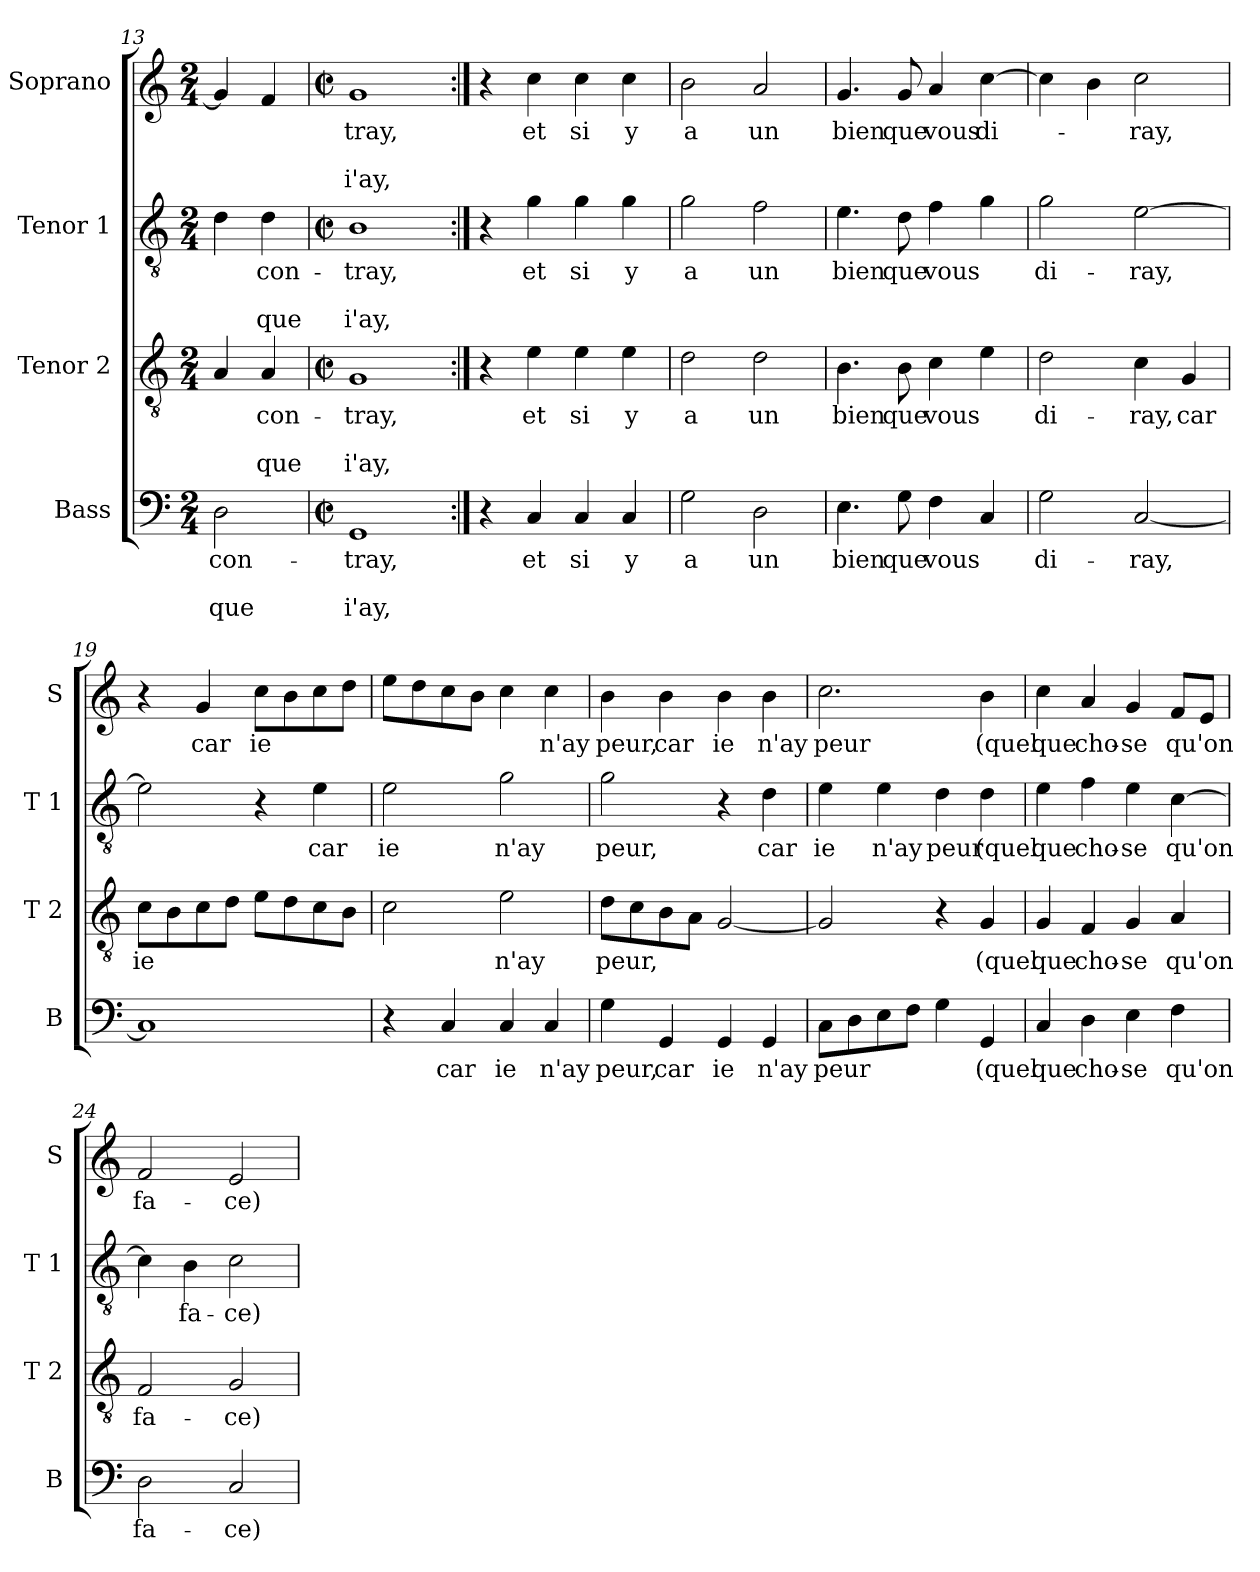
**kern	**text	**text	**text	**kern	**text	**text	**text	**kern	**text	**text	**text	**kern	**text	**text	**text
*part4	*part4	*part4	*part4	*part3	*part3	*part3	*part3	*part2	*part2	*part2	*part2	*part1	*part1	*part1	*part1
*staff4	*staff4	*staff4	*staff4	*staff3	*staff3	*staff3	*staff3	*staff2	*staff2	*staff2	*staff2	*staff1	*staff1	*staff1	*staff1
*I"Bass	*	*	*	*I"Tenor 2	*	*	*	*I"Tenor 1	*	*	*	*I"Soprano	*	*	*
*I'B	*	*	*	*I'T 2	*	*	*	*I'T 1	*	*	*	*I'S	*	*	*
*clefF4	*	*	*	*clefGv2	*	*	*	*clefGv2	*	*	*	*clefG2	*	*	*
*k[]	*	*	*	*k[]	*	*	*	*k[]	*	*	*	*k[]	*	*	*
*C:	*	*	*	*C:	*	*	*	*C:	*	*	*	*C:	*	*	*
*M2/4	*	*	*	*M2/4	*	*	*	*M2/4	*	*	*	*M2/4	*	*	*
=13	=13	=13	=13	=13	=13	=13	=13	=13	=13	=13	=13	=13	=13	=13	=13
!	!LO:LY:b	!	!LO:LY:b	!	!	!	!	!	!	!	!	!	!	!	!
2D\	-con-	.	que	4A/	.	.	.	4d\	.	.	.	4g/]	.	.	.
!	!	!	!	!	!LO:LY:b	!	!LO:LY:b	!	!LO:LY:b	!	!LO:LY:b	!	!	!	!
.	.	.	.	4A/	-con-	.	que	4d\	-con-	.	que	4f/	.	.	.
=14	=14	=14	=14	=14	=14	=14	=14	=14	=14	=14	=14	=14	=14	=14	=14
*M2/2	*	*	*	*M2/2	*	*	*	*M2/2	*	*	*	*M2/2	*	*	*
*met(c|)	*	*	*	*met(c|)	*	*	*	*met(c|)	*	*	*	*met(c|)	*	*	*
!	!LO:LY:b	!	!LO:LY:b	!	!LO:LY:b	!	!LO:LY:b	!	!LO:LY:b	!	!LO:LY:b	!	!LO:LY:b	!	!LO:LY:b
1GG	-tray,	.	i'ay,	1G	-tray,	.	i'ay,	1B	-tray,	.	i'ay,	1g	-tray,	.	-i'ay,
!!LO:LB:g=z
=15:|!	=15:|!	=15:|!	=15:|!	=15:|!	=15:|!	=15:|!	=15:|!	=15:|!	=15:|!	=15:|!	=15:|!	=15:|!	=15:|!	=15:|!	=15:|!
4r	.	.	.	4r	.	.	.	4r	.	.	.	4r	.	.	.
!	!LO:LY:b	!	!	!	!LO:LY:b	!	!	!	!LO:LY:b	!	!	!	!LO:LY:b	!	!
4C/	et	.	.	4e\	et	.	.	4g\	et	.	.	4cc\	et	.	.
!	!LO:LY:b	!	!	!	!LO:LY:b	!	!	!	!LO:LY:b	!	!	!	!LO:LY:b	!	!
4C/	si	.	.	4e\	si	.	.	4g\	si	.	.	4cc\	si	.	.
!	!LO:LY:b	!	!	!	!LO:LY:b	!	!	!	!LO:LY:b	!	!	!	!LO:LY:b	!	!
4C/	y	.	.	4e\	y	.	.	4g\	y	.	.	4cc\	y	.	.
=16	=16	=16	=16	=16	=16	=16	=16	=16	=16	=16	=16	=16	=16	=16	=16
!	!LO:LY:b	!	!	!	!LO:LY:b	!	!	!	!LO:LY:b	!	!	!	!LO:LY:b	!	!
2G\	a	.	.	2d\	a	.	.	2g\	a	.	.	2b\	a	.	.
!	!LO:LY:b	!	!	!	!LO:LY:b	!	!	!	!LO:LY:b	!	!	!	!LO:LY:b	!	!
2D\	un	.	.	2d\	un	.	.	2f\	un	.	.	2a/	un	.	.
=17	=17	=17	=17	=17	=17	=17	=17	=17	=17	=17	=17	=17	=17	=17	=17
!	!LO:LY:b	!	!	!	!LO:LY:b	!	!	!	!LO:LY:b	!	!	!	!LO:LY:b	!	!
4.E\	bien	.	.	4.B\	bien	.	.	4.e\	bien	.	.	4.g/	bien	.	.
!	!LO:LY:b	!	!	!	!LO:LY:b	!	!	!	!LO:LY:b	!	!	!	!LO:LY:b	!	!
8G\	que	.	.	8B\	que	.	.	8d\	que	.	.	8g/	que	.	.
!	!LO:LY:b	!	!	!	!LO:LY:b	!	!	!	!LO:LY:b	!	!	!	!LO:LY:b	!	!
4F\	vous	.	.	4c\	vous	.	.	4f\	vous	.	.	4a/	vous	.	.
!	!	!	!	!	!	!	!	!	!	!	!	!	!LO:LY:b	!	!
4C/	.	.	.	4e\	.	.	.	4g\	.	.	.	[4cc\	di-	.	.
=18	=18	=18	=18	=18	=18	=18	=18	=18	=18	=18	=18	=18	=18	=18	=18
!	!LO:LY:b	!	!	!	!LO:LY:b	!	!	!	!LO:LY:b	!	!	!	!	!	!
2G\	di-	.	.	2d\	di-	.	.	2g\	di-	.	.	4cc\]	.	.	.
.	.	.	.	.	.	.	.	.	.	.	.	4b\	.	.	.
!	!LO:LY:b	!	!	!	!LO:LY:b	!	!	!	!LO:LY:b	!	!	!	!LO:LY:b	!	!
[2C/	-ray,	.	.	4c\	-ray,	.	.	[2e\	-ray,	.	.	2cc\	-ray,	.	.
!	!	!	!	!	!LO:LY:b	!	!	!	!	!	!	!	!	!	!
.	.	.	.	4G/	car	.	.	.	.	.	.	.	.	.	.
=19	=19	=19	=19	=19	=19	=19	=19	=19	=19	=19	=19	=19	=19	=19	=19
!	!	!	!	!	!LO:LY:b	!	!	!	!	!	!	!	!	!	!
1C]	.	.	.	8c\L	ie	.	.	2e\]	.	.	.	4r	.	.	.
.	.	.	.	8B\	.	.	.	.	.	.	.	.	.	.	.
!	!	!	!	!	!	!	!	!	!	!	!	!	!LO:LY:b	!	!
.	.	.	.	8c\	.	.	.	.	.	.	.	4g/	car	.	.
.	.	.	.	8d\J	.	.	.	.	.	.	.	.	.	.	.
!	!	!	!	!	!	!	!	!	!	!	!	!	!LO:LY:b	!	!
.	.	.	.	8e\L	.	.	.	4r	.	.	.	8cc\L	ie	.	.
.	.	.	.	8d\	.	.	.	.	.	.	.	8b\	.	.	.
!	!	!	!	!	!	!	!	!	!LO:LY:b	!	!	!	!	!	!
.	.	.	.	8c\	.	.	.	4e\	car	.	.	8cc\	.	.	.
.	.	.	.	8B\J	.	.	.	.	.	.	.	8dd\J	.	.	.
!!LO:LB:g=z
=20	=20	=20	=20	=20	=20	=20	=20	=20	=20	=20	=20	=20	=20	=20	=20
!	!	!	!	!	!	!	!	!	!LO:LY:b	!	!	!	!	!	!
4r	.	.	.	2c\	.	.	.	2e\	ie	.	.	8ee\L	.	.	.
.	.	.	.	.	.	.	.	.	.	.	.	8dd\	.	.	.
!	!LO:LY:b	!	!	!	!	!	!	!	!	!	!	!	!	!	!
4C/	car	.	.	.	.	.	.	.	.	.	.	8cc\	.	.	.
.	.	.	.	.	.	.	.	.	.	.	.	8b\J	.	.	.
!	!LO:LY:b	!	!	!	!LO:LY:b	!	!	!	!LO:LY:b	!	!	!	!	!	!
4C/	ie	.	.	2e\	n'ay	.	.	2g\	n'ay	.	.	4cc\	.	.	.
!	!LO:LY:b	!	!	!	!	!	!	!	!	!	!	!	!LO:LY:b	!	!
4C/	n'ay	.	.	.	.	.	.	.	.	.	.	4cc\	n'ay	.	.
=21	=21	=21	=21	=21	=21	=21	=21	=21	=21	=21	=21	=21	=21	=21	=21
!	!LO:LY:b	!	!	!	!LO:LY:b	!	!	!	!LO:LY:b	!	!	!	!LO:LY:b	!	!
4G\	peur,	.	.	8d\L	peur,	.	.	2g\	peur,	.	.	4b\	peur,	.	.
.	.	.	.	8c\	.	.	.	.	.	.	.	.	.	.	.
!	!LO:LY:b	!	!	!	!	!	!	!	!	!	!	!	!LO:LY:b	!	!
4GG/	car	.	.	8B\	.	.	.	.	.	.	.	4b\	car	.	.
.	.	.	.	8A\J	.	.	.	.	.	.	.	.	.	.	.
!	!LO:LY:b	!	!	!	!	!	!	!	!	!	!	!	!LO:LY:b	!	!
4GG/	ie	.	.	[2G/	.	.	.	4r	.	.	.	4b\	ie	.	.
!	!LO:LY:b	!	!	!	!	!	!	!	!LO:LY:b	!	!	!	!LO:LY:b	!	!
4GG/	n'ay	.	.	.	.	.	.	4d\	car	.	.	4b\	n'ay	.	.
=22	=22	=22	=22	=22	=22	=22	=22	=22	=22	=22	=22	=22	=22	=22	=22
!	!LO:LY:b	!	!	!	!	!	!	!	!LO:LY:b	!	!	!	!LO:LY:b	!	!
8C\L	peur	.	.	2G/]	.	.	.	4e\	ie	.	.	2.cc\	peur	.	.
8D\	.	.	.	.	.	.	.	.	.	.	.	.	.	.	.
!	!	!	!	!	!	!	!	!	!LO:LY:b	!	!	!	!	!	!
8E\	.	.	.	.	.	.	.	4e\	n'ay	.	.	.	.	.	.
8F\J	.	.	.	.	.	.	.	.	.	.	.	.	.	.	.
!	!	!	!	!	!	!	!	!	!LO:LY:b	!	!	!	!	!	!
4G\	.	.	.	4r	.	.	.	4d\	peur	.	.	.	.	.	.
!	!LO:LY:b	!	!	!	!LO:LY:b	!	!	!	!LO:LY:b	!	!	!	!LO:LY:b	!	!
4GG/	(quel	.	.	4G/	(quel	.	.	4d\	(quel	.	.	4b\	(quel	.	.
=23	=23	=23	=23	=23	=23	=23	=23	=23	=23	=23	=23	=23	=23	=23	=23
!	!LO:LY:b	!	!	!	!LO:LY:b	!	!	!	!LO:LY:b	!	!	!	!LO:LY:b	!	!
4C/	que	.	.	4G/	que	.	.	4e\	que	.	.	4cc\	que	.	.
!	!LO:LY:b	!	!	!	!LO:LY:b	!	!	!	!LO:LY:b	!	!	!	!LO:LY:b	!	!
4D\	cho-	.	.	4F/	cho-	.	.	4f\	cho-	.	.	4a/	cho-	.	.
!	!LO:LY:b	!	!	!	!LO:LY:b	!	!	!	!LO:LY:b	!	!	!	!LO:LY:b	!	!
4E\	-se	.	.	4G/	-se	.	.	4e\	-se	.	.	4g/	-se	.	.
!	!LO:LY:b	!	!	!	!LO:LY:b	!	!	!	!LO:LY:b	!	!	!	!LO:LY:b	!	!
4F\	qu'on	.	.	4A/	qu'on	.	.	[4c\	qu'on	.	.	8f/L	qu'on	.	.
.	.	.	.	.	.	.	.	.	.	.	.	8e/J	.	.	.
=24	=24	=24	=24	=24	=24	=24	=24	=24	=24	=24	=24	=24	=24	=24	=24
!	!LO:LY:b	!	!	!	!LO:LY:b	!	!	!	!	!	!	!	!LO:LY:b	!	!
2D\	fa-	.	.	2F/	fa-	.	.	4c\]	.	.	.	2f/	fa-	.	.
!	!	!	!	!	!	!	!	!	!LO:LY:b	!	!	!	!	!	!
.	.	.	.	.	.	.	.	4B\	fa-	.	.	.	.	.	.
!	!LO:LY:b	!	!	!	!LO:LY:b	!	!	!	!LO:LY:b	!	!	!	!LO:LY:b	!	!
2C/	-ce)	.	.	2G/	-ce)	.	.	2c\	-ce)	.	.	2e/	-ce)	.	.
=	=	=	=	=	=	=	=	=	=	=	=	=	=	=	=
*-	*-	*-	*-	*-	*-	*-	*-	*-	*-	*-	*-	*-	*-	*-	*-
